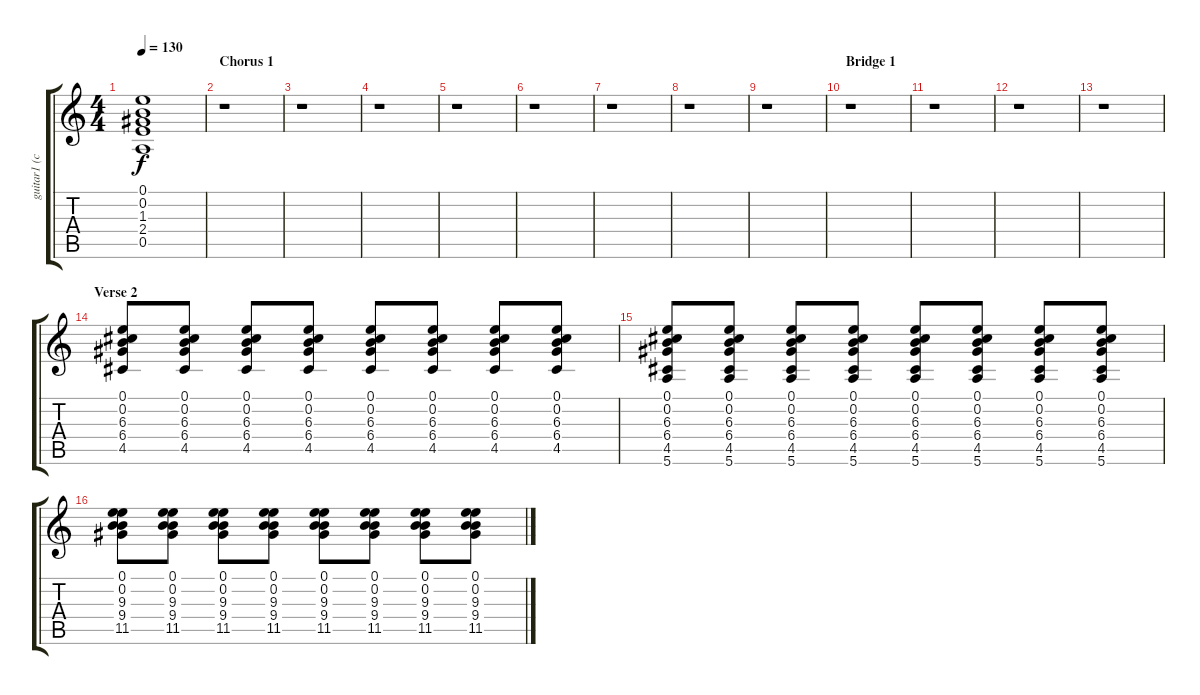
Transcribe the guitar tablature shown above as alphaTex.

\track ("guitar1 (clean)" "guitar1 (c") {instrument electricguitarclean}
\staff {score tabs}
\tuning (E4 B3 G3 D3 A2 E2) {hide}
\ts (4 4)
\tempo 130
\clef g2
\ks c
(0.1{t} 0.2{t} 1.3{t} 2.4{t} 0.5{t}).1{dy f} |
\section ("" "Chorus 1")
r.1 |
r.1 |
r.1 |
r.1 |
r.1 |
r.1 |
r.1 |
r.1 |
\section ("" "Bridge 1")
r.1 |
r.1 |
r.1 |
r.1 |
\section ("" "Verse 2")
(0.1 0.2 6.3 6.4 4.5).8 (0.1 0.2 6.3 6.4 4.5).8 (0.1 0.2 6.3 6.4 4.5).8 (0.1 0.2 6.3 6.4 4.5).8 (0.1 0.2 6.3 6.4 4.5).8 (0.1 0.2 6.3 6.4 4.5).8 (0.1 0.2 6.3 6.4 4.5).8 (0.1 0.2 6.3 6.4 4.5).8 |
(0.1 0.2 6.3 6.4 4.5 5.6).8 (0.1 0.2 6.3 6.4 4.5 5.6).8 (0.1 0.2 6.3 6.4 4.5 5.6).8 (0.1 0.2 6.3 6.4 4.5 5.6).8 (0.1 0.2 6.3 6.4 4.5 5.6).8 (0.1 0.2 6.3 6.4 4.5 5.6).8 (0.1 0.2 6.3 6.4 4.5 5.6).8 (0.1 0.2 6.3 6.4 4.5 5.6).8 |
(0.1 0.2 9.3 9.4 11.5).8 (0.1 0.2 9.3 9.4 11.5).8 (0.1 0.2 9.3 9.4 11.5).8 (0.1 0.2 9.3 9.4 11.5).8 (0.1 0.2 9.3 9.4 11.5).8 (0.1 0.2 9.3 9.4 11.5).8 (0.1 0.2 9.3 9.4 11.5).8 (0.1 0.2 9.3 9.4 11.5).8
